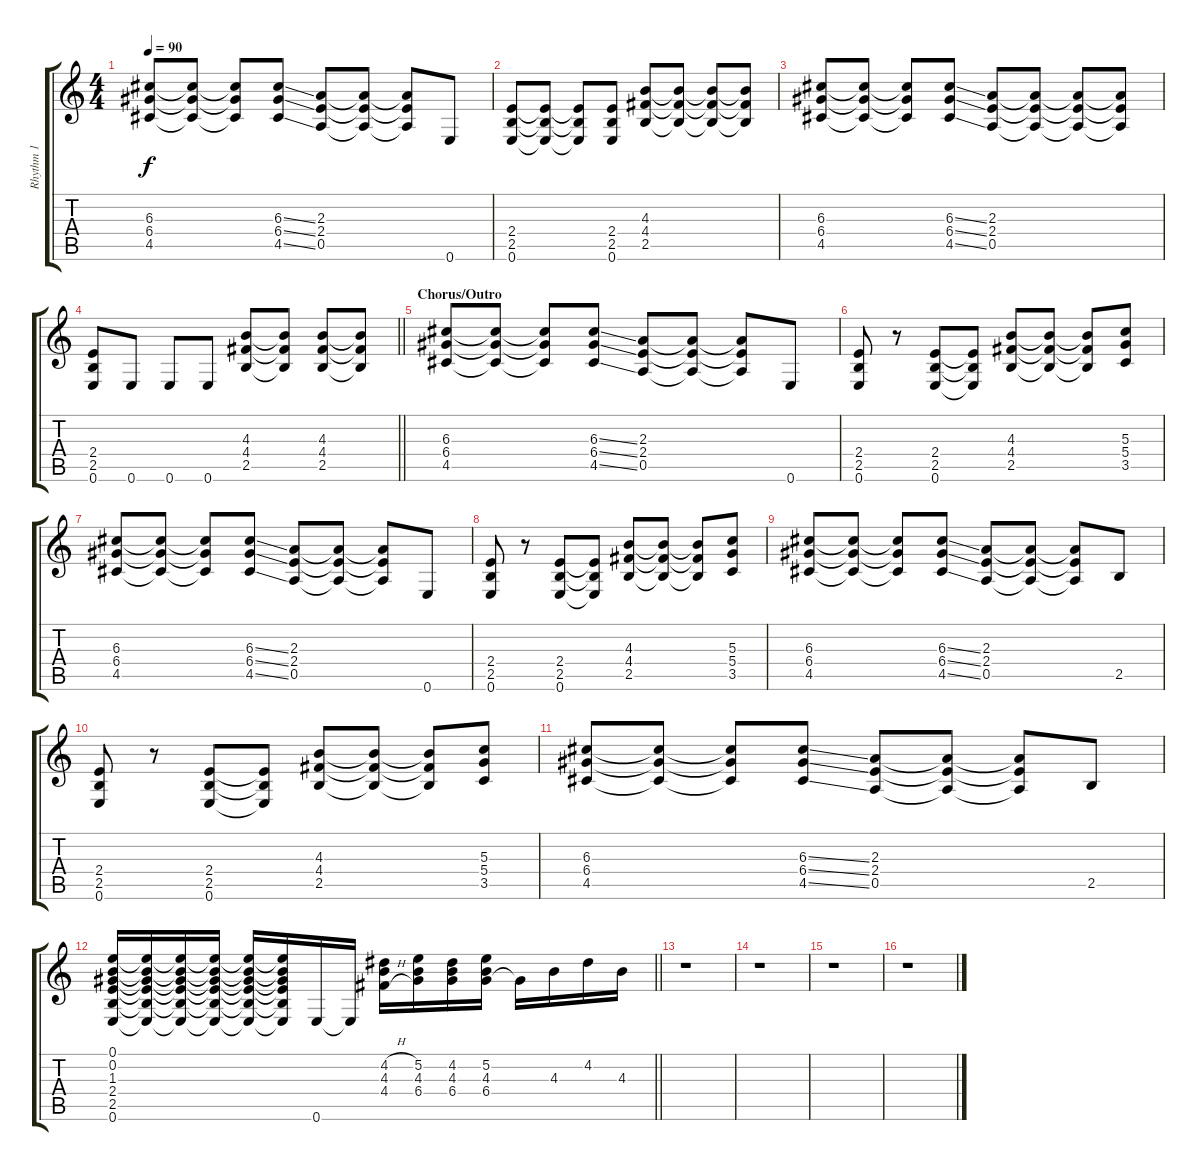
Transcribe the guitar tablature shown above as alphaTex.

\track ("Rhythm 1" "Rhythm 1") {mute instrument overdrivenguitar}
\staff {score tabs}
\tuning (E4 B3 G3 D3 A2 E2) {hide}
\ts (4 4)
\tempo 90
\clef g2
\ks c
(6.3 6.4 4.5).8{dy f} (6.3{t} 6.4{t} 4.5{t}).8 (6.3{t} 6.4{t} 4.5{t}).8 (6.3{ss} 6.4{ss} 4.5{ss}).8 (2.3 2.4 0.5).8 (2.3{t} 2.4{t} 0.5{t}).8 (2.3{t} 2.4{t} 0.5{t}).8 0.6.8 |
(2.4 2.5 0.6).8 (2.4{t} 2.5{t} 0.6{t}).8 (2.4{t} 2.5{t} 0.6{t}).8 (2.4 2.5 0.6).8 (4.3 4.4 2.5).8 (4.3{t} 4.4{t} 2.5{t}).8 (4.3{t} 4.4{t} 2.5{t}).8 (4.3{t} 4.4{t} 2.5{t}).8 |
(6.3 6.4 4.5).8 (6.3{t} 6.4{t} 4.5{t}).8 (6.3{t} 6.4{t} 4.5{t}).8 (6.3{ss} 6.4{ss} 4.5{ss}).8 (2.3 2.4 0.5).8 (2.3{t} 2.4{t} 0.5{t}).8 (2.3{t} 2.4{t} 0.5{t}).8 (2.3{t} 2.4{t} 0.5{t}).8 |
\barLineRight lightlight
(2.4 2.5 0.6).8 0.6.8 0.6.8 0.6.8 (4.3 4.4 2.5).8 (4.3{t} 4.4{t} 2.5{t}).8 (4.3 4.4 2.5).8 (4.3{t} 4.4{t} 2.5{t}).8 |
\section ("" "Chorus/Outro")
(6.3 6.4 4.5).8 (6.3{t} 6.4{t} 4.5{t}).8 (6.3{t} 6.4{t} 4.5{t}).8 (6.3{ss} 6.4{ss} 4.5{ss}).8 (2.3 2.4 0.5).8 (2.3{t} 2.4{t} 0.5{t}).8 (2.3{t} 2.4{t} 0.5{t}).8 0.6.8 |
(2.4 2.5 0.6).8 r.8 (2.4 2.5 0.6).8 (2.4{t} 2.5{t} 0.6{t}).8 (4.3 4.4 2.5).8 (4.3{t} 4.4{t} 2.5{t}).8 (4.3{t} 4.4{t} 2.5{t}).8 (5.3 5.4 3.5).8 |
(6.3 6.4 4.5).8 (6.3{t} 6.4{t} 4.5{t}).8 (6.3{t} 6.4{t} 4.5{t}).8 (6.3{ss} 6.4{ss} 4.5{ss}).8 (2.3 2.4 0.5).8 (2.3{t} 2.4{t} 0.5{t}).8 (2.3{t} 2.4{t} 0.5{t}).8 0.6.8 |
(2.4 2.5 0.6).8 r.8 (2.4 2.5 0.6).8 (2.4{t} 2.5{t} 0.6{t}).8 (4.3 4.4 2.5).8 (4.3{t} 4.4{t} 2.5{t}).8 (4.3{t} 4.4{t} 2.5{t}).8 (5.3 5.4 3.5).8 |
(6.3 6.4 4.5).8 (6.3{t} 6.4{t} 4.5{t}).8 (6.3{t} 6.4{t} 4.5{t}).8 (6.3{ss} 6.4{ss} 4.5{ss}).8 (2.3 2.4 0.5).8 (2.3{t} 2.4{t} 0.5{t}).8 (2.3{t} 2.4{t} 0.5{t}).8 2.5.8 |
(2.4 2.5 0.6).8 r.8 (2.4 2.5 0.6).8 (2.4{t} 2.5{t} 0.6{t}).8 (4.3 4.4 2.5).8 (4.3{t} 4.4{t} 2.5{t}).8 (4.3{t} 4.4{t} 2.5{t}).8 (5.3 5.4 3.5).8 |
(6.3 6.4 4.5).8 (6.3{t} 6.4{t} 4.5{t}).8 (6.3{t} 6.4{t} 4.5{t}).8 (6.3{ss} 6.4{ss} 4.5{ss}).8 (2.3 2.4 0.5).8 (2.3{t} 2.4{t} 0.5{t}).8 (2.3{t} 2.4{t} 0.5{t}).8 2.5.8 |
\barLineRight lightlight
(0.1 0.2 1.3 2.4 2.5 0.6).16 (0.1{t} 0.2{t} 1.3{t} 2.4{t} 2.5{t} 0.6{t}).16 (0.1{t} 0.2{t} 1.3{t} 2.4{t} 2.5{t} 0.6{t}).16 (0.1{t} 0.2{t} 1.3{t} 2.4{t} 2.5{t} 0.6{t}).16 (0.1{t} 0.2{t} 1.3{t} 2.4{t} 2.5{t} 0.6{t}).16 (0.1{t} 0.2{t} 1.3{t} 2.4{t} 2.5{t} 0.6{t}).16 0.6.16 0.6{t}.16 (4.2{h} 4.3 4.4{h}).16 (5.2 4.3 6.4).16 (4.2 4.3 6.4).16 (5.2 4.3 6.4).16 6.4{t}.16 4.3.16 4.2.16 4.3.16 |
r.1 |
r.1 |
r.1 |
r.1
